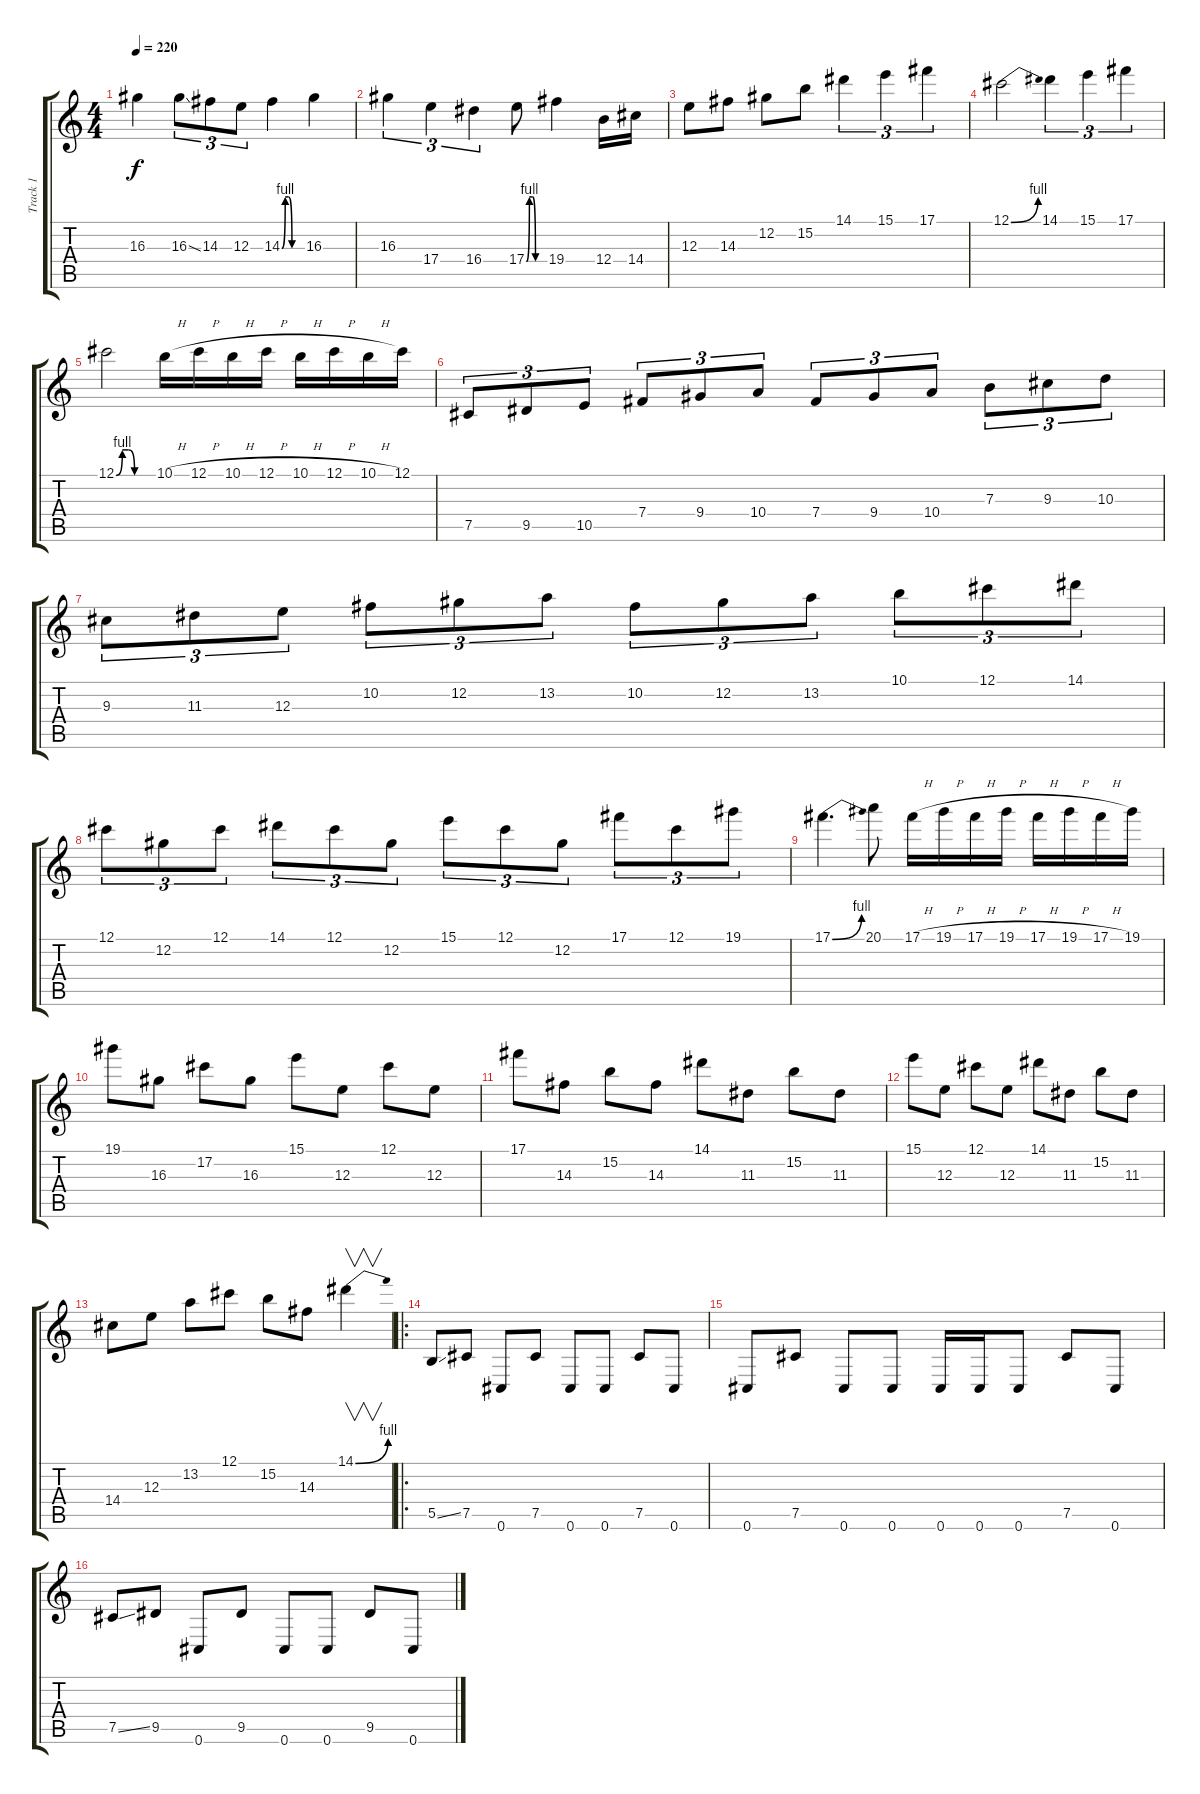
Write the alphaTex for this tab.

\track ("Track 1" "Track 1") {instrument distortionguitar}
\staff {score tabs}
\tuning (Db4 Ab3 E3 B2 Gb2 Db2) {hide}
\ts (4 4)
\tempo 220
\clef g2
\ks c
16.3.4{dy f} 16.3{ss}.8{tu (3 2)} 14.3.8{tu (3 2)} 12.3.8{tu (3 2)} 14.3{be (custom 0 0 10 4 20 4 30 0 60 0)}.4 16.3.4 |
16.3.4{tu (3 2)} 17.4.4{tu (3 2)} 16.4.4{tu (3 2)} 17.4{be (custom 0 0 10 4 20 4 30 0 60 0)}.8 19.4.4 12.4.16 14.4.16 |
12.3.8 14.3.8 12.2.8 15.2.8 14.1.4{tu (3 2)} 15.1.4{tu (3 2)} 17.1.4{tu (3 2)} |
12.1{be (bend 0 0 60 4)}.2 14.1.4{tu (3 2)} 15.1.4{tu (3 2)} 17.1.4{tu (3 2)} |
12.1{be (custom 0 0 10 4 20 4 30 0 60 0)}.2 10.1{h}.16 12.1{h}.16 10.1{h}.16 12.1{h}.16 10.1{h}.16 12.1{h}.16 10.1{h}.16 12.1.16 |
7.5.8{tu (3 2)} 9.5.8{tu (3 2)} 10.5.8{tu (3 2)} 7.4.8{tu (3 2)} 9.4.8{tu (3 2)} 10.4.8{tu (3 2)} 7.4.8{tu (3 2)} 9.4.8{tu (3 2)} 10.4.8{tu (3 2)} 7.3.8{tu (3 2)} 9.3.8{tu (3 2)} 10.3.8{tu (3 2)} |
9.3.8{tu (3 2)} 11.3.8{tu (3 2)} 12.3.8{tu (3 2)} 10.2.8{tu (3 2)} 12.2.8{tu (3 2)} 13.2.8{tu (3 2)} 10.2.8{tu (3 2)} 12.2.8{tu (3 2)} 13.2.8{tu (3 2)} 10.1.8{tu (3 2)} 12.1.8{tu (3 2)} 14.1.8{tu (3 2)} |
12.1.8{tu (3 2)} 12.2.8{tu (3 2)} 12.1.8{tu (3 2)} 14.1.8{tu (3 2)} 12.1.8{tu (3 2)} 12.2.8{tu (3 2)} 15.1.8{tu (3 2)} 12.1.8{tu (3 2)} 12.2.8{tu (3 2)} 17.1.8{tu (3 2)} 12.1.8{tu (3 2)} 19.1.8{tu (3 2)} |
17.1{be (bend 0 0 60 4)}.4{d} 20.1.8 17.1{h}.16 19.1{h}.16 17.1{h}.16 19.1{h}.16 17.1{h}.16 19.1{h}.16 17.1{h}.16 19.1.16 |
19.1.8 16.3.8 17.2.8 16.3.8 15.1.8 12.3.8 12.1.8 12.3.8 |
17.1.8 14.3.8 15.2.8 14.3.8 14.1.8 11.3.8 15.2.8 11.3.8 |
15.1.8 12.3.8 12.1.8 12.3.8 14.1.8 11.3.8 15.2.8 11.3.8 |
14.4.8 12.3.8 13.2.8 12.1.8 15.2.8 14.3.8 14.1{be (bend 0 0 60 4)}.4{v} |
\ro
5.5{ss}.8 7.5.8 0.6.8 7.5.8 0.6.8 0.6.8 7.5.8 0.6.8 |
0.6.8 7.5.8 0.6.8 0.6.8 0.6.16 0.6.16 0.6.8 7.5.8 0.6.8 |
7.5{ss}.8 9.5.8 0.6.8 9.5.8 0.6.8 0.6.8 9.5.8 0.6.8
